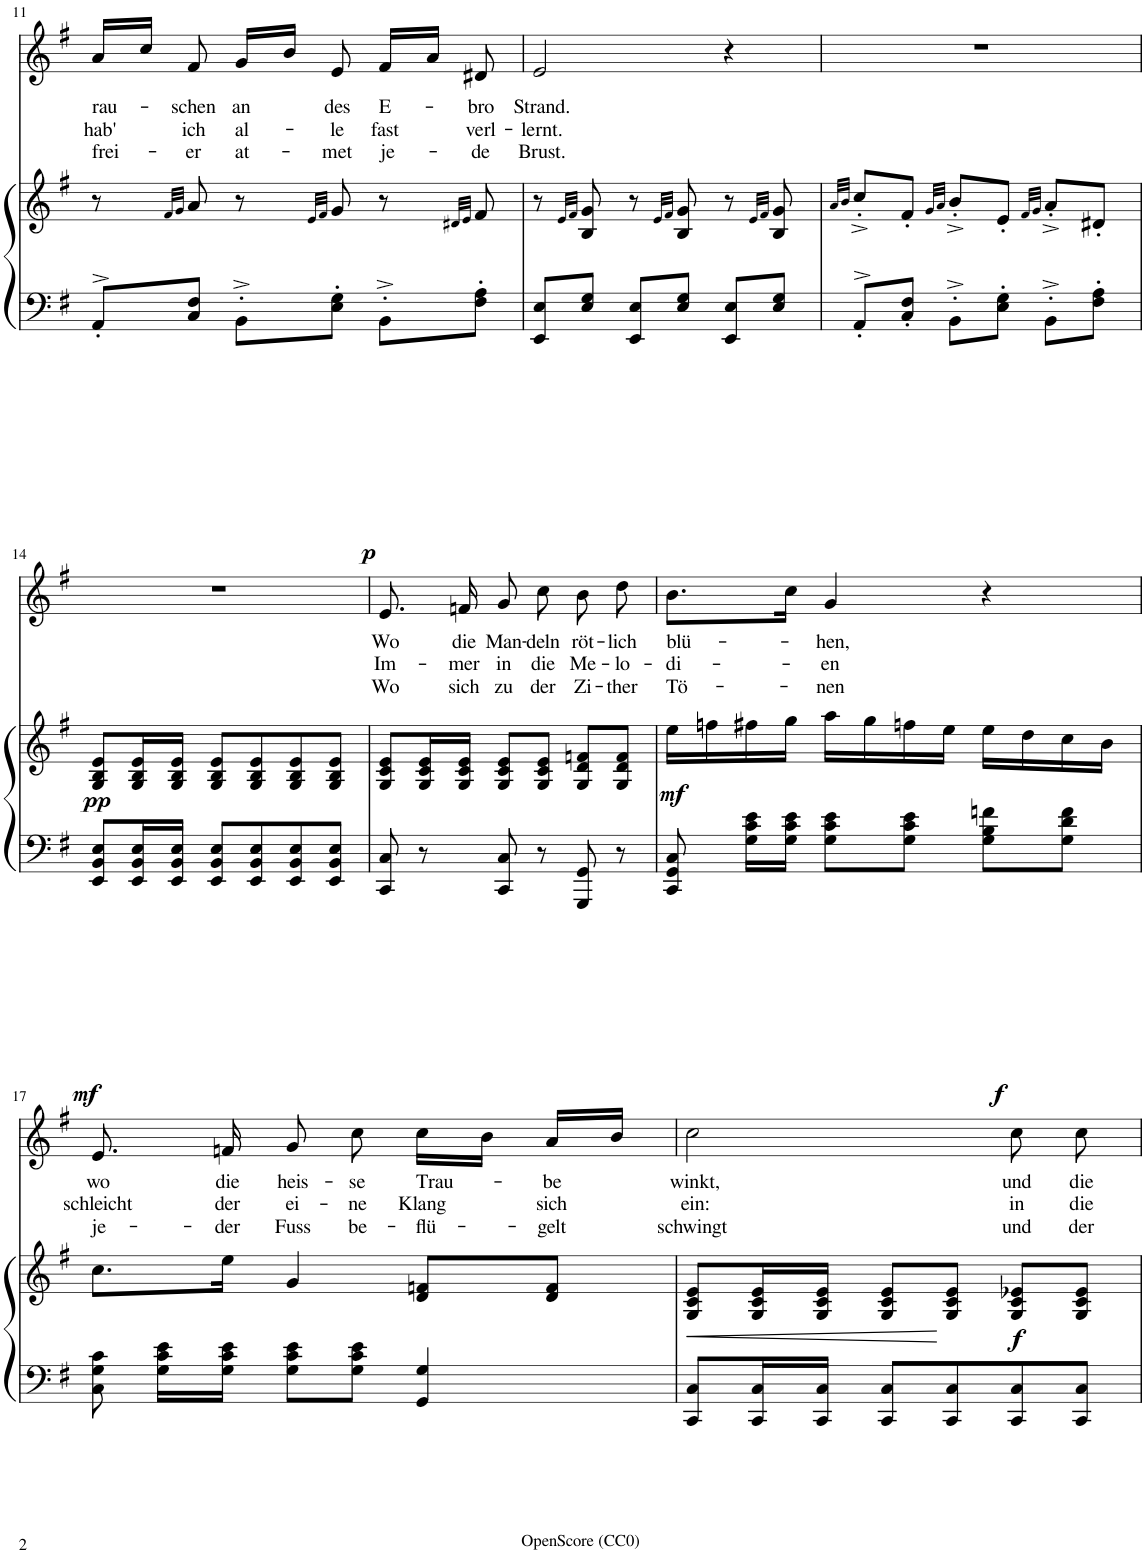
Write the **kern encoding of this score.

**kern	**kern	**dynam	**kern	**text	**text	**text	**dynam
*part2	*part2	*part2	*part1	*part1	*part1	*part1	*part1
*staff3	*staff2	*staff2/3	*staff1	*staff1	*staff1	*staff1	*staff1
*I"Pianoforte	*	*	*I"Singstimme Voice	*	*	*	*
*I'Pno	*	*	*	*	*	*	*
!!LO:PB:g=z
*clefF4	*clefG2	*	*clefG2	*	*	*	*
*k[f#]	*k[f#]	*	*k[f#]	*	*	*	*
*M3/4	*M3/4	*	*M3/4	*	*	*	*
=11	=11	=11	=11	=11	=11	=11	=11
!	!	!	!	!LO:LY:b	!LO:LY:b	!LO:LY:b	!
8AA'^>/L	8r	.	16a/LL	rau-	hab'	frei-	.
.	.	.	16cc/JJ	.	.	.	.
.	32qf#/LLL	.	.	.	.	.	.
.	32qg/JJJ	.	.	.	.	.	.
!	!	!	!	!LO:LY:b	!LO:LY:b	!LO:LY:b	!
8C/ 8F#/J	8a/	.	8f#/	-schen	ich	-er	.
!	!	!	!	!LO:LY:b	!LO:LY:b	!LO:LY:b	!
8BB'^\L	8r	.	16g/LL	an	al-	at-	.
.	.	.	16b/JJ	.	.	.	.
.	32qe/LLL	.	.	.	.	.	.
.	32qf#/JJJ	.	.	.	.	.	.
!	!	!	!	!LO:LY:b	!LO:LY:b	!LO:LY:b	!
8E\' 8G\'J	8g/	.	8e/	des	-le	-met	.
!	!	!	!	!LO:LY:b	!LO:LY:b	!LO:LY:b	!
8BB'^\L	8r	.	16f#/LL	E-	fast	je-	.
.	.	.	16a/JJ	.	.	.	.
.	32qd#X/LLL	.	.	.	.	.	.
.	32qe/JJJ	.	.	.	.	.	.
!	!	!	!	!LO:LY:b	!LO:LY:b	!LO:LY:b	!
8F#\' 8A\'J	8f#/	.	8d#X/	-bro	verl-	-de	.
=12	=12	=12	=12	=12	=12	=12	=12
!	!	!	!	!LO:LY:b	!LO:LY:b	!LO:LY:b	!
8EE/ 8E/L	8r	.	2e/	Strand.	-lernt.	Brust.	.
.	32qe/LLL	.	.	.	.	.	.
.	32qf#/JJJ	.	.	.	.	.	.
8E/ 8G/J	8B/ 8g/	.	.	.	.	.	.
8EE/ 8E/L	8r	.	.	.	.	.	.
.	32qe/LLL	.	.	.	.	.	.
.	32qf#/JJJ	.	.	.	.	.	.
8E/ 8G/J	8B/ 8g/	.	.	.	.	.	.
8EE/ 8E/L	8r	.	4r	.	.	.	.
.	32qe/LLL	.	.	.	.	.	.
.	32qf#/JJJ	.	.	.	.	.	.
8E/ 8G/J	8B/ 8g/	.	.	.	.	.	.
=13	=13	=13	=13	=13	=13	=13	=13
.	32qa/LLL	.	.	.	.	.	.
.	32qb/JJJ	.	.	.	.	.	.
8AA'^>/L	8cc'^/L	.	2.r	.	.	.	.
8C/' 8F#/'J	8f#'/J	.	.	.	.	.	.
.	32qg/LLL	.	.	.	.	.	.
.	32qa/JJJ	.	.	.	.	.	.
8BB'^\L	8b'^/L	.	.	.	.	.	.
8E\' 8G\'J	8e'/J	.	.	.	.	.	.
.	32qf#/LLL	.	.	.	.	.	.
.	32qg/JJJ	.	.	.	.	.	.
8BB'^\L	8a'^/L	.	.	.	.	.	.
8F#\' 8A\'J	8d#X'/J	.	.	.	.	.	.
!!LO:LB:g=z
=14	=14	=14	=14	=14	=14	=14	=14
!	!	!LO:DY:b	!	!	!	!	!
8EE/ 8BB/ 8E/L	8G/ 8B/ 8e/L	pp	2.r	.	.	.	.
16EE/ 16BB/ 16E/L	16G/ 16B/ 16e/L	.	.	.	.	.	.
16EE/ 16BB/ 16E/JJ	16G/ 16B/ 16e/JJ	.	.	.	.	.	.
8EE/ 8BB/ 8E/L	8G/ 8B/ 8e/L	.	.	.	.	.	.
8EE/ 8BB/ 8E/	8G/ 8B/ 8e/	.	.	.	.	.	.
8EE/ 8BB/ 8E/	8G/ 8B/ 8e/	.	.	.	.	.	.
8EE/ 8BB/ 8E/J	8G/ 8B/ 8e/J	.	.	.	.	.	.
=15	=15	=15	=15	=15	=15	=15	=15
!	!	!	!	!LO:LY:b	!LO:LY:b	!LO:LY:b	!LO:DY:a
8CC/ 8C/	8G/ 8c/ 8e/L	.	8.e/	Wo	Im-	Wo	p
8r	16G/ 16c/ 16e/L	.	.	.	.	.	.
!	!	!	!	!LO:LY:b	!LO:LY:b	!LO:LY:b	!
.	16G/ 16c/ 16e/JJ	.	16fn/	die	-mer	sich	.
!	!	!	!	!LO:LY:b	!LO:LY:b	!LO:LY:b	!
8CC/ 8C/	8G/ 8c/ 8e/L	.	8g/	Man-	in	zu	.
!	!	!	!	!LO:LY:b	!LO:LY:b	!LO:LY:b	!
8r	8G/ 8c/ 8e/J	.	8cc\	-deln	die	der	.
!	!	!	!	!LO:LY:b	!LO:LY:b	!LO:LY:b	!
8GGG/ 8GG/	8G/ 8d/ 8fn/L	.	8b\	röt-	Me-	Zi-	.
!	!	!	!	!LO:LY:b	!LO:LY:b	!LO:LY:b	!
8r	8G/ 8d/ 8f/J	.	8dd\	-lich	-lo-	-ther	.
=16	=16	=16	=16	=16	=16	=16	=16
!	!	!LO:DY:b	!	!LO:LY:b	!LO:LY:b	!LO:LY:b	!
8CC/ 8GG/ 8C/	16ee\LL	mf	8.b\L	blü-	-di-	Tö-	.
.	16ffn\	.	.	.	.	.	.
16G\ 16c\ 16e\LL	16ff#X\	.	.	.	.	.	.
16G\ 16c\ 16e\JJ	16gg\JJ	.	16cc\Jk	.	.	.	.
!	!	!	!	!LO:LY:b	!LO:LY:b	!LO:LY:b	!
8G\ 8c\ 8e\L	16aa\LL	.	4g/	-hen,	-en	-nen	.
.	16gg\	.	.	.	.	.	.
8G\ 8c\ 8e\J	16ffn\	.	.	.	.	.	.
.	16ee\JJ	.	.	.	.	.	.
8G\ 8B\ 8fn\L	16ee\LL	.	4r	.	.	.	.
.	16dd\	.	.	.	.	.	.
8G\ 8d\ 8f\J	16cc\	.	.	.	.	.	.
.	16b\JJ	.	.	.	.	.	.
!!LO:LB:g=z
=17	=17	=17	=17	=17	=17	=17	=17
!	!	!	!	!LO:LY:b	!LO:LY:b	!LO:LY:b	!LO:DY:a
8C\ 8G\ 8c\	8.cc\L	.	8.e/	wo	schleicht	je-	mf
16G\ 16c\ 16e\LL	.	.	.	.	.	.	.
!	!	!	!	!LO:LY:b	!LO:LY:b	!LO:LY:b	!
16G\ 16c\ 16e\JJ	16ee\Jk	.	16fn/	die	der	-der	.
!	!	!	!	!LO:LY:b	!LO:LY:b	!LO:LY:b	!
8G\ 8c\ 8e\L	4g/	.	8g/	heis-	ei-	Fuss	.
!	!	!	!	!LO:LY:b	!LO:LY:b	!LO:LY:b	!
8G\ 8c\ 8e\J	.	.	8cc\	-se	-ne	be-	.
!	!	!	!	!LO:LY:b	!LO:LY:b	!LO:LY:b	!
4GG/ 4G/	8d/ 8fn/L	.	16cc\LL	Trau-	Klang	-flü-	.
.	.	.	16b\JJ	.	.	.	.
!	!	!	!	!LO:LY:b	!LO:LY:b	!LO:LY:b	!
.	8d/ 8f/J	.	16a/LL	-be	sich	-gelt	.
.	.	.	16b/JJ	.	.	.	.
=18	=18	=18	=18	=18	=18	=18	=18
!	!	!LO:HP:b	!	!LO:LY:b	!LO:LY:b	!LO:LY:b	!
8CC/ 8C/L	8G/ 8c/ 8e/L	<	2cc\	winkt,	ein:	schwingt	.
16CC/ 16C/L	16G/ 16c/ 16e/L	.	.	.	.	.	.
16CC/ 16C/JJ	16G/ 16c/ 16e/JJ	.	.	.	.	.	.
8CC/ 8C/L	8G/ 8c/ 8e/L	.	.	.	.	.	.
8CC/ 8C/	8G/ 8c/ 8e/J	[	.	.	.	.	.
!	!	!LO:DY:b	!	!LO:LY:b	!LO:LY:b	!LO:LY:b	!LO:DY:a
8CC/ 8C/	8G/ 8c/ 8e-X/L	f	8cc\	und	in	und	f
!	!	!	!	!LO:LY:b	!LO:LY:b	!LO:LY:b	!
8CC/ 8C/J	8G/ 8c/ 8e-/J	.	8cc\	die	die	der	.
=	=	=	=	=	=	=	=
*-	*-	*-	*-	*-	*-	*-	*-
